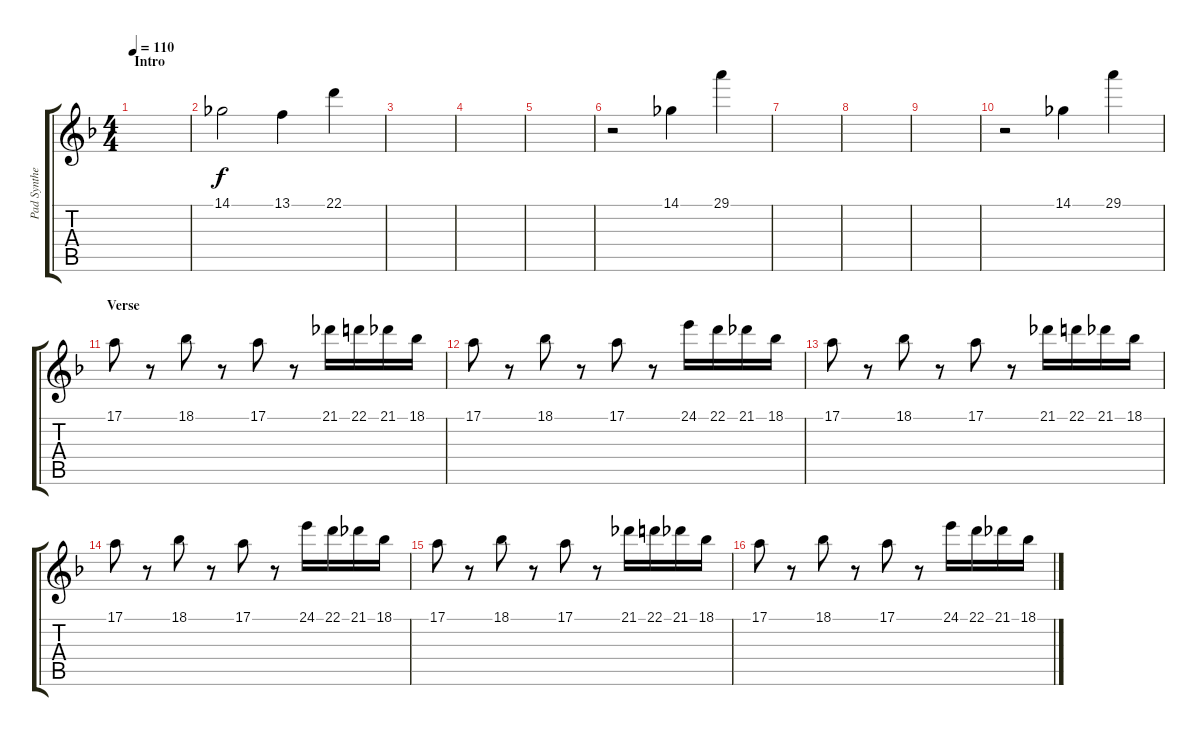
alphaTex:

\track ("Pad Synthesizer (by JWP) (Staff 1)" "Pad Synthe") {instrument pad2warm}
\staff {score tabs}
\tuning (E4 B3 G3 D3 A2 E2) {hide}
\ts (4 4)
\section ("" "Intro")
\tempo 110
\clef g2
\ks dminor
|
14.1.2 13.1.4 22.1.4 |
|
|
|
r.2 14.1.4 29.1.4 |
|
|
|
r.2 14.1.4 29.1.4 |
\section ("" "Verse")
17.1.8 r.8 18.1.8 r.8 17.1.8 r.8 21.1.16 22.1.16 21.1.16 18.1.16 |
17.1.8 r.8 18.1.8 r.8 17.1.8 r.8 24.1.16 22.1.16 21.1.16 18.1.16 |
17.1.8 r.8 18.1.8 r.8 17.1.8 r.8 21.1.16 22.1.16 21.1.16 18.1.16 |
17.1.8 r.8 18.1.8 r.8 17.1.8 r.8 24.1.16 22.1.16 21.1.16 18.1.16 |
17.1.8 r.8 18.1.8 r.8 17.1.8 r.8 21.1.16 22.1.16 21.1.16 18.1.16 |
17.1.8 r.8 18.1.8 r.8 17.1.8 r.8 24.1.16 22.1.16 21.1.16 18.1.16
